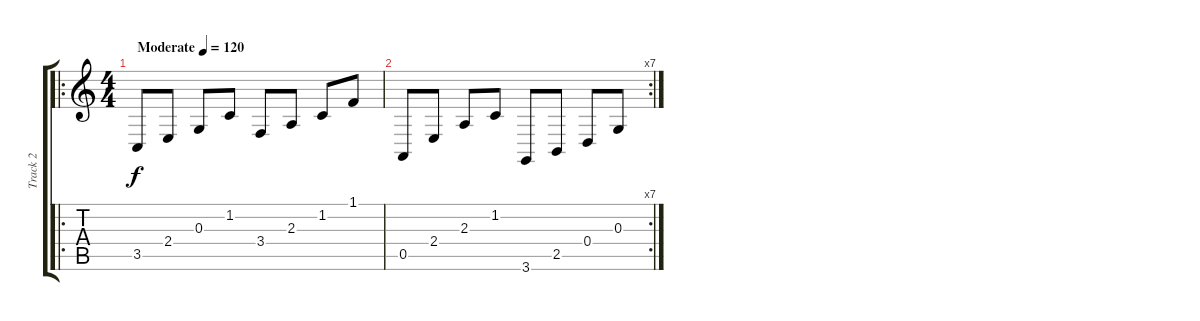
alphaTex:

\track ("Track 2" "Track 2") {instrument acousticgrandpiano}
\staff {score tabs}
\tuning (E4 B3 G3 D3 A2 E2) {hide}
\ro
\ts (4 4)
\tempo (120 "Moderate")
\clef g2
\ks c
3.5.8{dy f instrument acousticgrandpiano} 2.4.8 0.3.8 1.2.8 3.4.8 2.3.8 1.2.8 1.1.8 |
\rc 7
0.5.8 2.4.8 2.3.8 1.2.8 3.6.8 2.5.8 0.4.8 0.3.8
